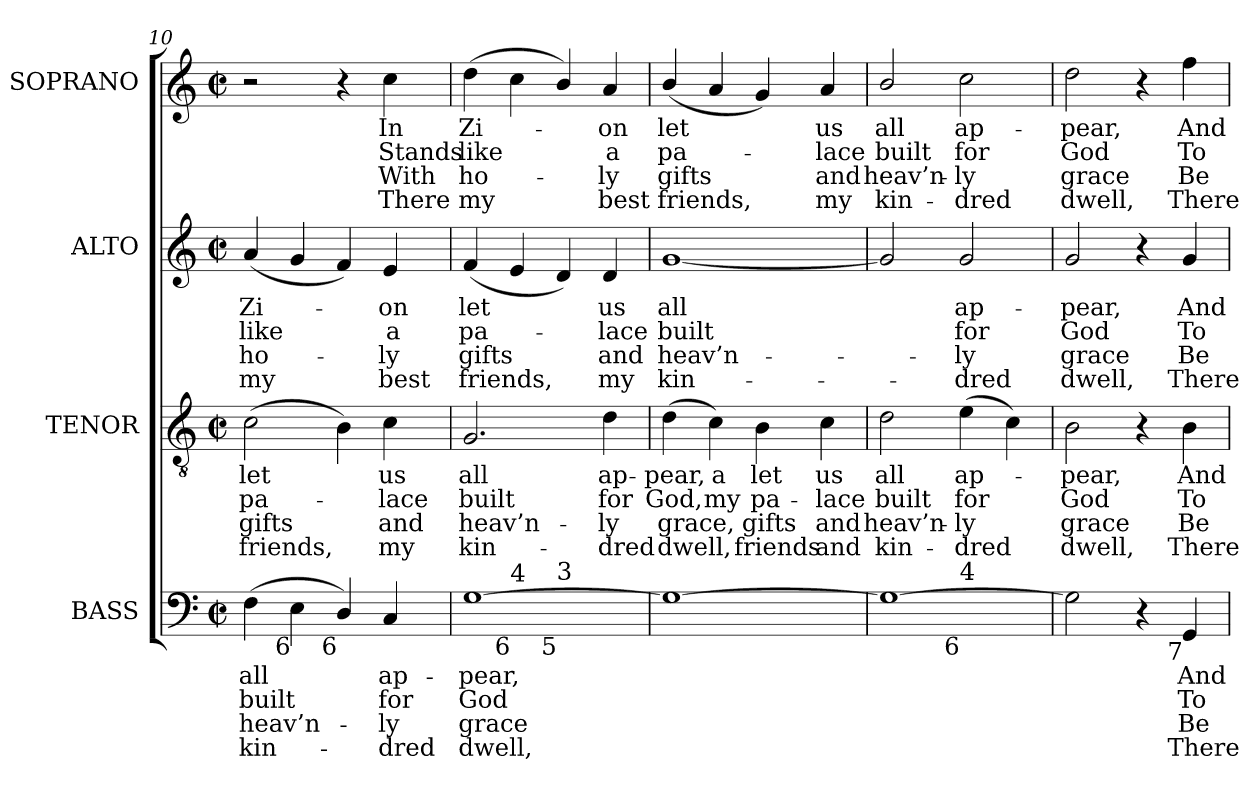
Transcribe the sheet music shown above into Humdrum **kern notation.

**kern	**text	**text	**text	**text	**kern	**text	**text	**text	**text	**kern	**text	**text	**text	**text	**kern	**text	**text	**text	**text
*part4	*part4	*part4	*part4	*part4	*part3	*part3	*part3	*part3	*part3	*part2	*part2	*part2	*part2	*part2	*part1	*part1	*part1	*part1	*part1
*staff4	*staff4	*staff4	*staff4	*staff4	*staff3	*staff3	*staff3	*staff3	*staff3	*staff2	*staff2	*staff2	*staff2	*staff2	*staff1	*staff1	*staff1	*staff1	*staff1
*I"BASS	*	*	*	*	*I"TENOR	*	*	*	*	*I"ALTO	*	*	*	*	*I"SOPRANO	*	*	*	*
*I'B.	*	*	*	*	*I'T.	*	*	*	*	*I'A.	*	*	*	*	*I'S.	*	*	*	*
*clefF4	*	*	*	*	*clefGv2	*	*	*	*	*clefG2	*	*	*	*	*clefG2	*	*	*	*
*	*	*	*	*	*ITrd7c12	*	*	*	*	*	*	*	*	*	*	*	*	*	*
*k[]	*	*	*	*	*k[]	*	*	*	*	*k[]	*	*	*	*	*k[]	*	*	*	*
*C:	*	*	*	*	*C:	*	*	*	*	*C:	*	*	*	*	*C:	*	*	*	*
*M2/2	*	*	*	*	*M2/2	*	*	*	*	*M2/2	*	*	*	*	*M2/2	*	*	*	*
*met(c|)	*	*	*	*	*met(c|)	*	*	*	*	*met(c|)	*	*	*	*	*met(c|)	*	*	*	*
=10	=10	=10	=10	=10	=10	=10	=10	=10	=10	=10	=10	=10	=10	=10	=10	=10	=10	=10	=10
!	!LO:LY:b:color=#000000	!LO:LY:b:color=#000000	!LO:LY:b:color=#000000	!LO:LY:b:color=#000000	!	!	!	!	!	!	!	!	!	!	!	!	!	!	!
!	!	!	!	!	!	!LO:LY:b:color=#000000	!LO:LY:b:color=#000000	!LO:LY:b:color=#000000	!LO:LY:b:color=#000000	!	!	!	!	!	!	!	!	!	!
!	!	!	!	!	!	!	!	!	!	!	!LO:LY:b:color=#000000	!LO:LY:b:color=#000000	!LO:LY:b:color=#000000	!LO:LY:b:color=#000000	!	!	!	!	!
(4Fi\	all	built	heav’n-	-kin-	(2Ci\	let	pa-	gifts	friends,	(4ai/	Zi-	like	ho-	-my	2r	.	.	.	.
!LO:TX:b:rj:t=6	!	!	!	!	!	!	!	!	!	!	!	!	!	!	!	!	!	!	!
4Ei\	.	.	.	.	.	.	.	.	.	4gi/	.	.	.	.	.	.	.	.	.
!LO:TX:b:rj:t=6	!	!	!	!	!	!	!	!	!	!	!	!	!	!	!	!	!	!	!
4Di/)	.	.	.	.	4BBi\)	.	.	.	.	4fi/)	.	.	.	.	4r	.	.	.	.
!	!LO:LY:b:color=#000000	!LO:LY:b:color=#000000	!LO:LY:b:color=#000000	!LO:LY:b:color=#000000	!	!	!	!	!	!	!	!	!	!	!	!	!	!	!
!	!	!	!	!	!	!LO:LY:b:color=#000000	!LO:LY:b:color=#000000	!LO:LY:b:color=#000000	!LO:LY:b:color=#000000	!	!	!	!	!	!	!	!	!	!
!	!	!	!	!	!	!	!	!	!	!	!LO:LY:b:color=#000000	!LO:LY:b:color=#000000	!LO:LY:b:color=#000000	!LO:LY:b:color=#000000	!	!	!	!	!
!	!	!	!	!	!	!	!	!	!	!	!	!	!	!	!	!LO:LY:b:color=#000000	!LO:LY:b:color=#000000	!LO:LY:b:color=#000000	!LO:LY:b:color=#000000
4Ci/	ap-	for	-ly	dred	4Ci\	us	-lace	and	my	4ei/	-on	a	ly	best	4cci\	In	Stands	With	There
=11	=11	=11	=11	=11	=11	=11	=11	=11	=11	=11	=11	=11	=11	=11	=11	=11	=11	=11	=11
!	!LO:LY:b:color=#000000	!LO:LY:b:color=#000000	!LO:LY:b:color=#000000	!LO:LY:b:color=#000000	!	!	!	!	!	!	!	!	!	!	!	!	!	!	!
!	!	!	!	!	!	!LO:LY:b:color=#000000	!LO:LY:b:color=#000000	!LO:LY:b:color=#000000	!LO:LY:b:color=#000000	!	!	!	!	!	!	!	!	!	!
!	!	!	!	!	!	!	!	!	!	!	!LO:LY:b:color=#000000	!LO:LY:b:color=#000000	!LO:LY:b:color=#000000	!LO:LY:b:color=#000000	!	!	!	!	!
!LO:TX:b:rj:t=7	!	!	!	!	!	!	!	!	!	!	!	!	!	!	!	!	!	!	!
!	!	!	!	!	!	!	!	!	!	!	!	!	!	!	!	!LO:LY:b:color=#000000	!LO:LY:b:color=#000000	!LO:LY:b:color=#000000	!LO:LY:b:color=#000000
*^	*	*	*	*	*	*	*	*	*	*	*	*	*	*	*	*	*	*	*
*	*^	*	*	*	*	*	*	*	*	*	*	*	*	*	*	*	*	*	*	*
[1Gi	4ryy	2ryy	-pear,	God	grace	dwell,	2.GGi/	all	built	heav’n-	-kin-	(4fi/	let	pa-	gifts	friends,	(4ddi\	Zi-	like	ho-	-my
!	!LO:TX:b:rj:t=6	!	!	!	!	!	!	!	!	!	!	!	!	!	!	!	!	!	!	!	!
!	!LO:TX:t=4	!	!	!	!	!	!	!	!	!	!	!	!	!	!	!	!	!	!	!	!
.	2.ryy	.	.	.	.	.	.	.	.	.	.	4ei/	.	.	.	.	4cci\	.	.	.	.
!	!	!LO:TX:b:rj:t=5	!	!	!	!	!	!	!	!	!	!	!	!	!	!	!	!	!	!	!
!	!	!LO:TX:t=3	!	!	!	!	!	!	!	!	!	!	!	!	!	!	!	!	!	!	!
.	.	2ryy	.	.	.	.	.	.	.	.	.	4di/)	.	.	.	.	4bi/)	.	.	.	.
!	!	!	!	!	!	!	!	!LO:LY:b:color=#000000	!LO:LY:b:color=#000000	!LO:LY:b:color=#000000	!LO:LY:b:color=#000000	!	!	!	!	!	!	!	!	!	!
!	!	!	!	!	!	!	!	!	!	!	!	!	!LO:LY:b:color=#000000	!LO:LY:b:color=#000000	!LO:LY:b:color=#000000	!LO:LY:b:color=#000000	!	!	!	!	!
!	!	!	!	!	!	!	!	!	!	!	!	!	!	!	!	!	!	!LO:LY:b:color=#000000	!LO:LY:b:color=#000000	!LO:LY:b:color=#000000	!LO:LY:b:color=#000000
.	.	.	.	.	.	.	4Di\	ap-	for	-ly	dred	4di/	us	-lace	and	my	4ai/	-on	a	ly	best
*v	*v	*v	*	*	*	*	*	*	*	*	*	*	*	*	*	*	*	*	*	*	*
=12	=12	=12	=12	=12	=12	=12	=12	=12	=12	=12	=12	=12	=12	=12	=12	=12	=12	=12	=12
*^	*	*	*	*	*	*	*	*	*	*	*	*	*	*	*	*	*	*	*
*	*^	*	*	*	*	*	*	*	*	*	*	*	*	*	*	*	*	*	*	*
!	!	!	!	!	!	!	!	!LO:LY:b:color=#000000	!LO:LY:b:color=#000000	!LO:LY:b:color=#000000	!LO:LY:b:color=#000000	!	!	!	!	!	!	!	!	!	!
*v	*v	*v	*	*	*	*	*	*	*	*	*	*	*	*	*	*	*	*	*	*	*
*^	*	*	*	*	*	*	*	*	*	*	*	*	*	*	*	*	*	*	*
*	*^	*	*	*	*	*	*	*	*	*	*	*	*	*	*	*	*	*	*	*
!	!	!	!	!	!	!	!	!	!	!	!	!	!LO:LY:b:color=#000000	!LO:LY:b:color=#000000	!LO:LY:b:color=#000000	!LO:LY:b:color=#000000	!	!	!	!	!
*v	*v	*v	*	*	*	*	*	*	*	*	*	*	*	*	*	*	*	*	*	*	*
*^	*	*	*	*	*	*	*	*	*	*	*	*	*	*	*	*	*	*	*
*	*^	*	*	*	*	*	*	*	*	*	*	*	*	*	*	*	*	*	*	*
!	!	!	!	!	!	!	!	!	!	!	!	!	!	!	!	!	!	!LO:LY:b:color=#000000	!LO:LY:b:color=#000000	!LO:LY:b:color=#000000	!LO:LY:b:color=#000000
*v	*v	*v	*	*	*	*	*	*	*	*	*	*	*	*	*	*	*	*	*	*	*
1Gi_	.	.	.	.	(4Di\	-pear,	God,	grace,	dwell,	[1gi	all	built	heav’n-	-kin-	(4bi/	let	pa-	gifts	friends,
!	!	!	!	!	!	!LO:LY:b:color=#000000	!LO:LY:b:color=#000000	!	!	!	!	!	!	!	!	!	!	!	!
.	.	.	.	.	4Ci\)	a	my	.	.	.	.	.	.	.	4ai/	.	.	.	.
!	!	!	!	!	!	!LO:LY:b:color=#000000	!LO:LY:b:color=#000000	!LO:LY:b:color=#000000	!LO:LY:b:color=#000000	!	!	!	!	!	!	!	!	!	!
.	.	.	.	.	4BBi\	let	pa-	gifts	friends	.	.	.	.	.	4gi/)	.	.	.	.
!	!	!	!	!	!	!LO:LY:b:color=#000000	!LO:LY:b:color=#000000	!LO:LY:b:color=#000000	!LO:LY:b:color=#000000	!	!	!	!	!	!	!	!	!	!
!	!	!	!	!	!	!	!	!	!	!	!	!	!	!	!	!LO:LY:b:color=#000000	!LO:LY:b:color=#000000	!LO:LY:b:color=#000000	!LO:LY:b:color=#000000
.	.	.	.	.	4Ci\	us	-lace	and	and	.	.	.	.	.	4ai/	us	-lace	and	my
!!LO:PB:g=z
=13	=13	=13	=13	=13	=13	=13	=13	=13	=13	=13	=13	=13	=13	=13	=13	=13	=13	=13	=13
!	!	!	!	!	!	!LO:LY:b:color=#000000	!LO:LY:b:color=#000000	!LO:LY:b:color=#000000	!LO:LY:b:color=#000000	!	!	!	!	!	!	!	!	!	!
!LO:TX:b:t=Notes&colon;	!	!	!	!	!	!	!	!	!	!	!	!	!	!	!	!	!	!	!
!LO:TX:t=The order of staves in the source is Tenor - [Alto] - Air - [Bass], with the alto part printed in the treble clef an octave above	!	!	!	!	!	!	!	!	!	!	!	!	!	!	!	!	!	!	!
!LO:TX:t=sounding pitch.	!	!	!	!	!	!	!	!	!	!	!	!	!	!	!	!	!	!	!
!LO:TX:t=Only the first verse of text is given in the source&colon; three selected subsequent verses have here been added editorially.	!	!	!	!	!	!	!	!	!	!	!	!	!	!	!	!	!	!	!
!LO:TX:t=The first time bar at the end of this setting has been added editorially. The last note is printed in the source as a semibreve	!	!	!	!	!	!	!	!	!	!	!	!	!	!	!	!	!	!	!
!LO:TX:t=in all parts (as shown here in the second time bar), followed by a repeat mark&colon; this last note has been shortened to a minim	!	!	!	!	!	!	!	!	!	!	!	!	!	!	!	!	!	!	!
!LO:TX:t=in the first time bar to accommodate the repeat back to part-way through bar 7.	!	!	!	!	!	!	!	!	!	!	!	!	!	!	!	!	!	!	!
!LO:TX:b:rj:t=5	!	!	!	!	!	!	!	!	!	!	!	!	!	!	!	!	!	!	!
!LO:TX:t=3	!	!	!	!	!	!	!	!	!	!	!	!	!	!	!	!	!	!	!
!	!	!	!	!	!	!	!	!	!	!	!	!	!	!	!	!LO:LY:b:color=#000000	!LO:LY:b:color=#000000	!LO:LY:b:color=#000000	!LO:LY:b:color=#000000
*^	*	*	*	*	*	*	*	*	*	*	*	*	*	*	*	*	*	*	*
1Gi_	2ryy	.	.	.	.	2Di\	all	built	heav’n-	-kin-	2gi/]	.	.	.	.	2bi/	all	built	heav’n-	-kin-
!	!	!	!	!	!	!	!LO:LY:b:color=#000000	!LO:LY:b:color=#000000	!LO:LY:b:color=#000000	!LO:LY:b:color=#000000	!	!	!	!	!	!	!	!	!	!
!	!	!	!	!	!	!	!	!	!	!	!	!LO:LY:b:color=#000000	!LO:LY:b:color=#000000	!LO:LY:b:color=#000000	!LO:LY:b:color=#000000	!	!	!	!	!
!	!LO:TX:b:rj:t=6	!	!	!	!	!	!	!	!	!	!	!	!	!	!	!	!	!	!	!
!	!LO:TX:t=4	!	!	!	!	!	!	!	!	!	!	!	!	!	!	!	!	!	!	!
!	!	!	!	!	!	!	!	!	!	!	!	!	!	!	!	!	!LO:LY:b:color=#000000	!LO:LY:b:color=#000000	!LO:LY:b:color=#000000	!LO:LY:b:color=#000000
.	2ryy	.	.	.	.	(4Ei\	ap-	for	-ly	dred	2gi/	ap-	for	-ly	dred	2cci\	ap-	for	-ly	dred
.	.	.	.	.	.	4Ci\)	.	.	.	.	.	.	.	.	.	.	.	.	.	.
*v	*v	*	*	*	*	*	*	*	*	*	*	*	*	*	*	*	*	*	*	*
=14	=14	=14	=14	=14	=14	=14	=14	=14	=14	=14	=14	=14	=14	=14	=14	=14	=14	=14	=14
*^	*	*	*	*	*	*	*	*	*	*	*	*	*	*	*	*	*	*	*
!	!	!	!	!	!	!	!LO:LY:b:color=#000000	!LO:LY:b:color=#000000	!LO:LY:b:color=#000000	!LO:LY:b:color=#000000	!	!	!	!	!	!	!	!	!	!
*v	*v	*	*	*	*	*	*	*	*	*	*	*	*	*	*	*	*	*	*	*
*^	*	*	*	*	*	*	*	*	*	*	*	*	*	*	*	*	*	*	*
!	!	!	!	!	!	!	!	!	!	!	!	!LO:LY:b:color=#000000	!LO:LY:b:color=#000000	!LO:LY:b:color=#000000	!LO:LY:b:color=#000000	!	!	!	!	!
*v	*v	*	*	*	*	*	*	*	*	*	*	*	*	*	*	*	*	*	*	*
*^	*	*	*	*	*	*	*	*	*	*	*	*	*	*	*	*	*	*	*
!LO:TX:b:rj:t=5	!	!	!	!	!	!	!	!	!	!	!	!	!	!	!	!	!	!	!	!
!LO:TX:t=3	!	!	!	!	!	!	!	!	!	!	!	!	!	!	!	!	!	!	!	!
!	!	!	!	!	!	!	!	!	!	!	!	!	!	!	!	!	!LO:LY:b:color=#000000	!LO:LY:b:color=#000000	!LO:LY:b:color=#000000	!LO:LY:b:color=#000000
*v	*v	*	*	*	*	*	*	*	*	*	*	*	*	*	*	*	*	*	*	*
2Gi\]	.	.	.	.	2BBi\	-pear,	God	grace	dwell,	2gi/	-pear,	God	grace	dwell,	2ddi\	-pear,	God	grace	dwell,
4r	.	.	.	.	4r	.	.	.	.	4r	.	.	.	.	4r	.	.	.	.
!	!LO:LY:b:color=#000000	!LO:LY:b:color=#000000	!LO:LY:b:color=#000000	!LO:LY:b:color=#000000	!	!	!	!	!	!	!	!	!	!	!	!	!	!	!
!	!	!	!	!	!	!LO:LY:b:color=#000000	!LO:LY:b:color=#000000	!LO:LY:b:color=#000000	!LO:LY:b:color=#000000	!	!	!	!	!	!	!	!	!	!
!	!	!	!	!	!	!	!	!	!	!	!LO:LY:b:color=#000000	!LO:LY:b:color=#000000	!LO:LY:b:color=#000000	!LO:LY:b:color=#000000	!	!	!	!	!
!LO:TX:b:rj:t=7	!	!	!	!	!	!	!	!	!	!	!	!	!	!	!	!	!	!	!
!	!	!	!	!	!	!	!	!	!	!	!	!	!	!	!	!LO:LY:b:color=#000000	!LO:LY:b:color=#000000	!LO:LY:b:color=#000000	!LO:LY:b:color=#000000
4GGi/	And	To	Be	There	4BBi\	And	To	Be	There	4gi/	And	To	Be	There	4ffi\	And	To	Be	There
=	=	=	=	=	=	=	=	=	=	=	=	=	=	=	=	=	=	=	=
*-	*-	*-	*-	*-	*-	*-	*-	*-	*-	*-	*-	*-	*-	*-	*-	*-	*-	*-	*-
